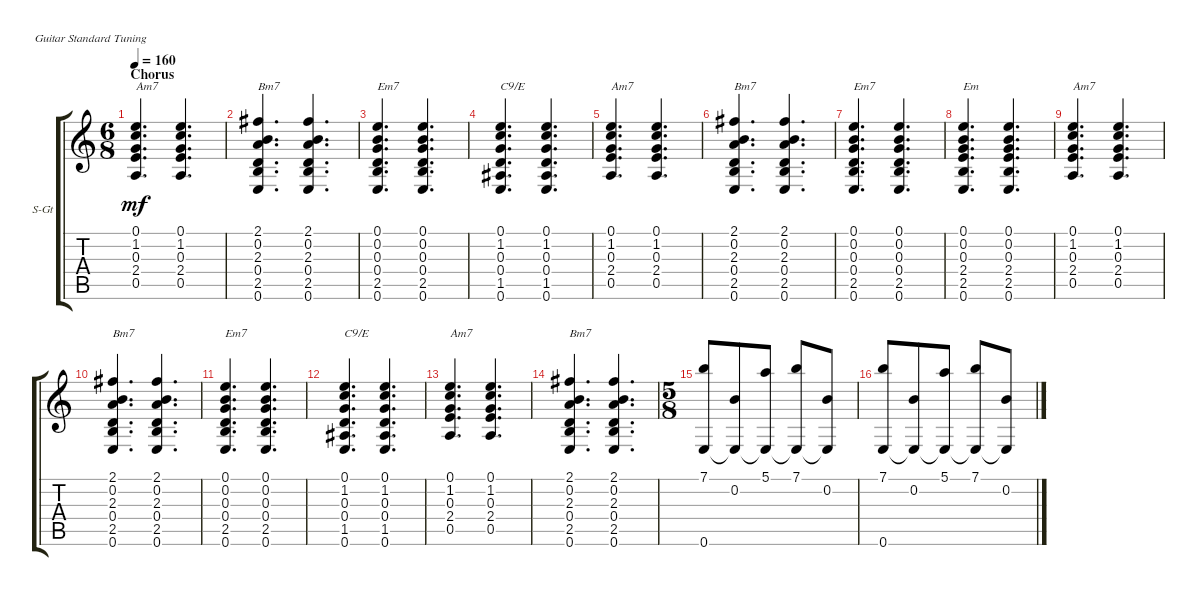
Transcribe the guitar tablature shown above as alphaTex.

\defaultSystemsLayout 4
\bracketExtendMode groupsimilarinstruments
\firstSystemTrackNameOrientation horizontal
\otherSystemsTrackNameOrientation horizontal
\track ("Steel Guitar" "S-Gt") {instrument acousticguitarsteel}
\staff {score tabs}
\tuning (E4 B3 G3 D3 A2 E2)
\ts (6 8)
\section ("" "Chorus")
\tempo 160
\clef g2
\ks c
(0.5 2.4 1.2 0.1 0.3).4{d txt "Am7" dy mf} (0.5 2.4 1.2 0.1 0.3).4{d} |
(2.1 0.2 2.3 0.4 2.5 0.6).4{d txt "Bm7"} (2.1 0.2 2.3 0.4 2.5 0.6).4{d} |
(2.5 0.6 0.4 0.3 0.2 0.1).4{d txt "Em7"} (2.5 0.6 0.4 0.3 0.2 0.1).4{d} |
(0.1 1.2 0.3 1.5 0.4 0.6).4{d txt "C9/E"} (0.1 1.2 0.3 1.5 0.4 0.6).4{d} |
(0.5 2.4 1.2 0.1 0.3).4{d txt "Am7"} (0.5 2.4 1.2 0.1 0.3).4{d} |
(2.1 0.2 2.3 0.4 2.5 0.6).4{d txt "Bm7"} (2.1 0.2 2.3 0.4 2.5 0.6).4{d} |
(2.5 0.6 0.4 0.3 0.2 0.1).4{d txt "Em7"} (2.5 0.6 0.4 0.3 0.2 0.1).4{d} |
(0.6 2.5 2.4 0.3 0.2 0.1).4{d txt "Em"} (0.6 2.5 2.4 0.3 0.2 0.1).4{d} |
(0.5 2.4 1.2 0.1 0.3).4{d txt "Am7"} (0.5 2.4 1.2 0.1 0.3).4{d} |
(2.1 0.2 2.3 0.4 2.5 0.6).4{d txt "Bm7"} (2.1 0.2 2.3 0.4 2.5 0.6).4{d} |
(2.5 0.6 0.4 0.3 0.2 0.1).4{d txt "Em7"} (2.5 0.6 0.4 0.3 0.2 0.1).4{d} |
(0.1 1.2 0.3 1.5 0.4 0.6).4{d txt "C9/E"} (0.1 1.2 0.3 1.5 0.4 0.6).4{d} |
(0.5 2.4 1.2 0.1 0.3).4{d txt "Am7"} (0.5 2.4 1.2 0.1 0.3).4{d} |
(2.1 0.2 2.3 0.4 2.5 0.6).4{d txt "Bm7"} (2.1 0.2 2.3 0.4 2.5 0.6).4{d} |
\ts (5 8)
(7.1 0.6).8 (0.2 0.6{t}).8 (5.1 0.6{t}).8 (7.1 0.6{t}).8 (0.2 0.6{t}).8 |
(7.1 0.6).8 (0.2 0.6{t}).8 (5.1 0.6{t}).8 (7.1 0.6{t}).8 (0.2 0.6{t}).8
